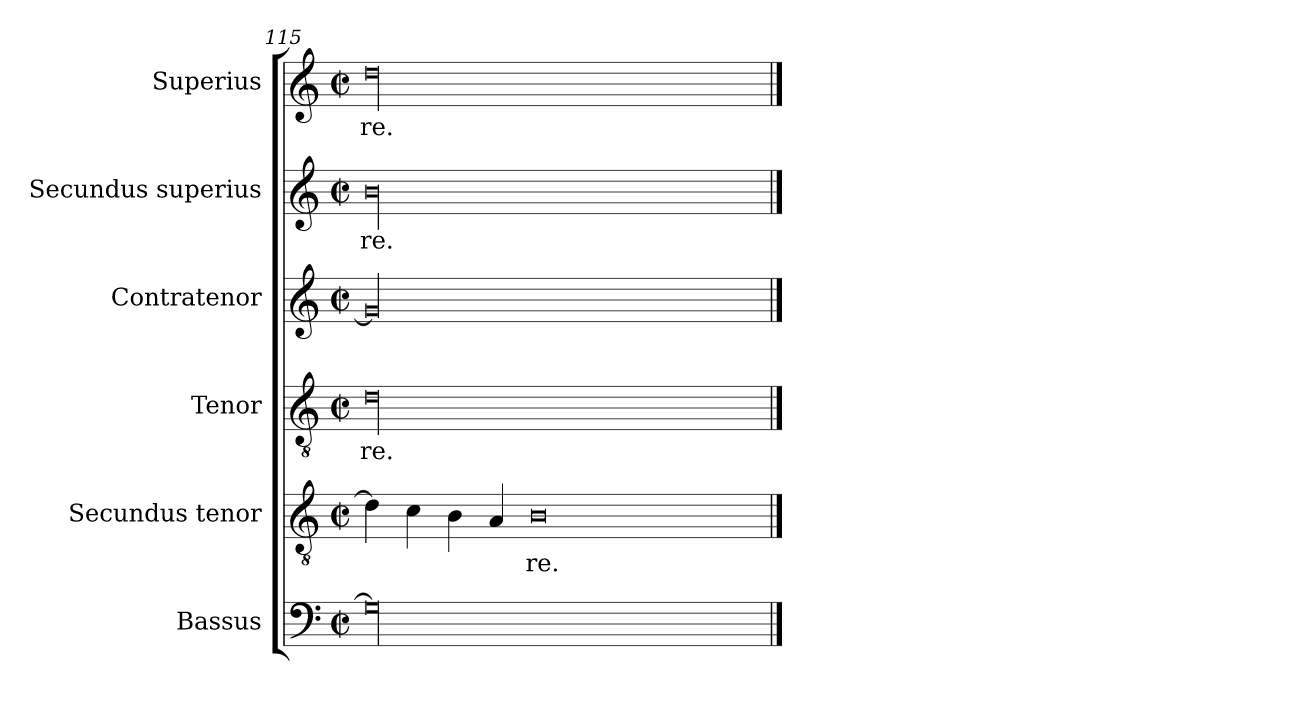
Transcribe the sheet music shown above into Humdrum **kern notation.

**kern	**kern	**text	**kern	**text	**kern	**kern	**text	**kern	**text
*part6	*part5	*part5	*part4	*part4	*part3	*part2	*part2	*part1	*part1
*staff6	*staff5	*staff5	*staff4	*staff4	*staff3	*staff2	*staff2	*staff1	*staff1
*I"Bassus	*I"Secundus tenor	*	*I"Tenor	*	*I"Contratenor	*I"Secundus superius	*	*I"Superius	*
*clefF4	*clefGv2	*	*clefGv2	*	*clefG2	*clefG2	*	*clefG2	*
*k[]	*k[]	*	*k[]	*	*k[]	*k[]	*	*k[]	*
*C:	*C:	*	*C:	*	*C:	*C:	*	*C:	*
*M2/2	*M2/2	*	*M2/2	*	*M2/2	*M2/2	*	*M2/2	*
*met(c|)	*met(c|)	*	*met(c|)	*	*met(c|)	*met(c|)	*	*met(c|)	*
=115	=115	=115	=115	=115	=115	=115	=115	=115	=115
00G\]	4d\]	.	00d\	-re.	00g/]	00b\	-re.	00dd\	-re.
.	4c\	.	.	.	.	.	.	.	.
.	4B\	.	.	.	.	.	.	.	.
.	4A/	.	.	.	.	.	.	.	.
.	0B\	-re.	.	.	.	.	.	.	.
.	1ryy	.	.	.	.	.	.	.	.
==	==	==	==	==	==	==	==	==	==
*-	*-	*-	*-	*-	*-	*-	*-	*-	*-
